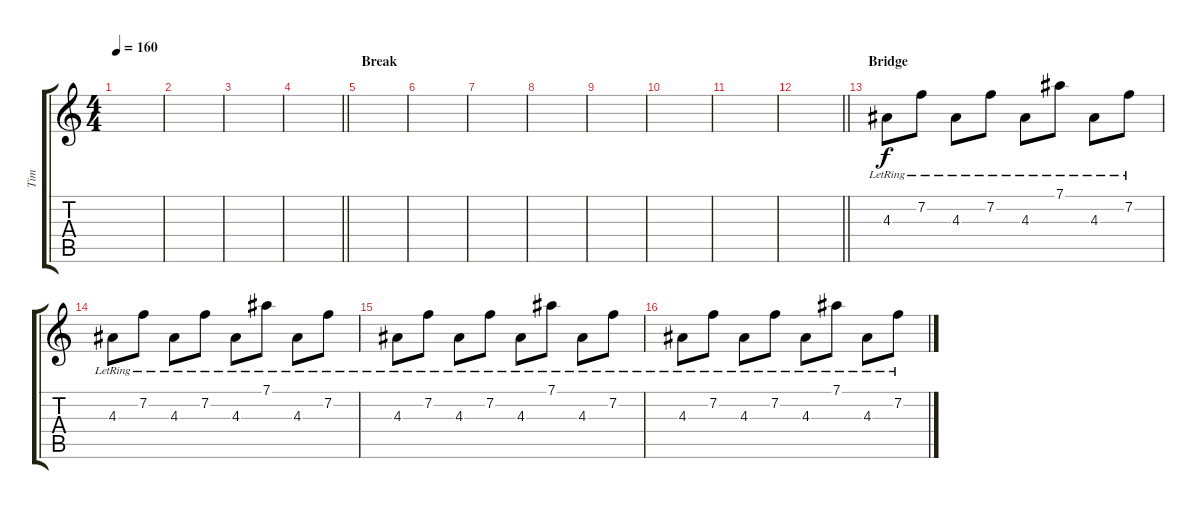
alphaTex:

\track ("Tim" "Tim") {instrument electricguitarclean}
\staff {score tabs}
\tuning (Eb4 Bb3 Gb3 Db3 Ab2 Eb2) {hide}
\ts (4 4)
\tempo 160
\clef g2
\ks c
|
|
|
\barLineRight lightlight
|
\section ("" "Break")
|
|
|
|
|
|
|
\barLineRight lightlight
|
\section ("" "Bridge")
4.3{lr}.8 7.2{lr}.8 4.3{lr}.8 7.2{lr}.8 4.3{lr}.8 7.1{lr}.8 4.3{lr}.8 7.2{lr}.8 |
4.3{lr}.8 7.2{lr}.8 4.3{lr}.8 7.2{lr}.8 4.3{lr}.8 7.1{lr}.8 4.3{lr}.8 7.2{lr}.8 |
4.3{lr}.8 7.2{lr}.8 4.3{lr}.8 7.2{lr}.8 4.3{lr}.8 7.1{lr}.8 4.3{lr}.8 7.2{lr}.8 |
4.3{lr}.8 7.2{lr}.8 4.3{lr}.8 7.2{lr}.8 4.3{lr}.8 7.1{lr}.8 4.3{lr}.8 7.2{lr}.8
